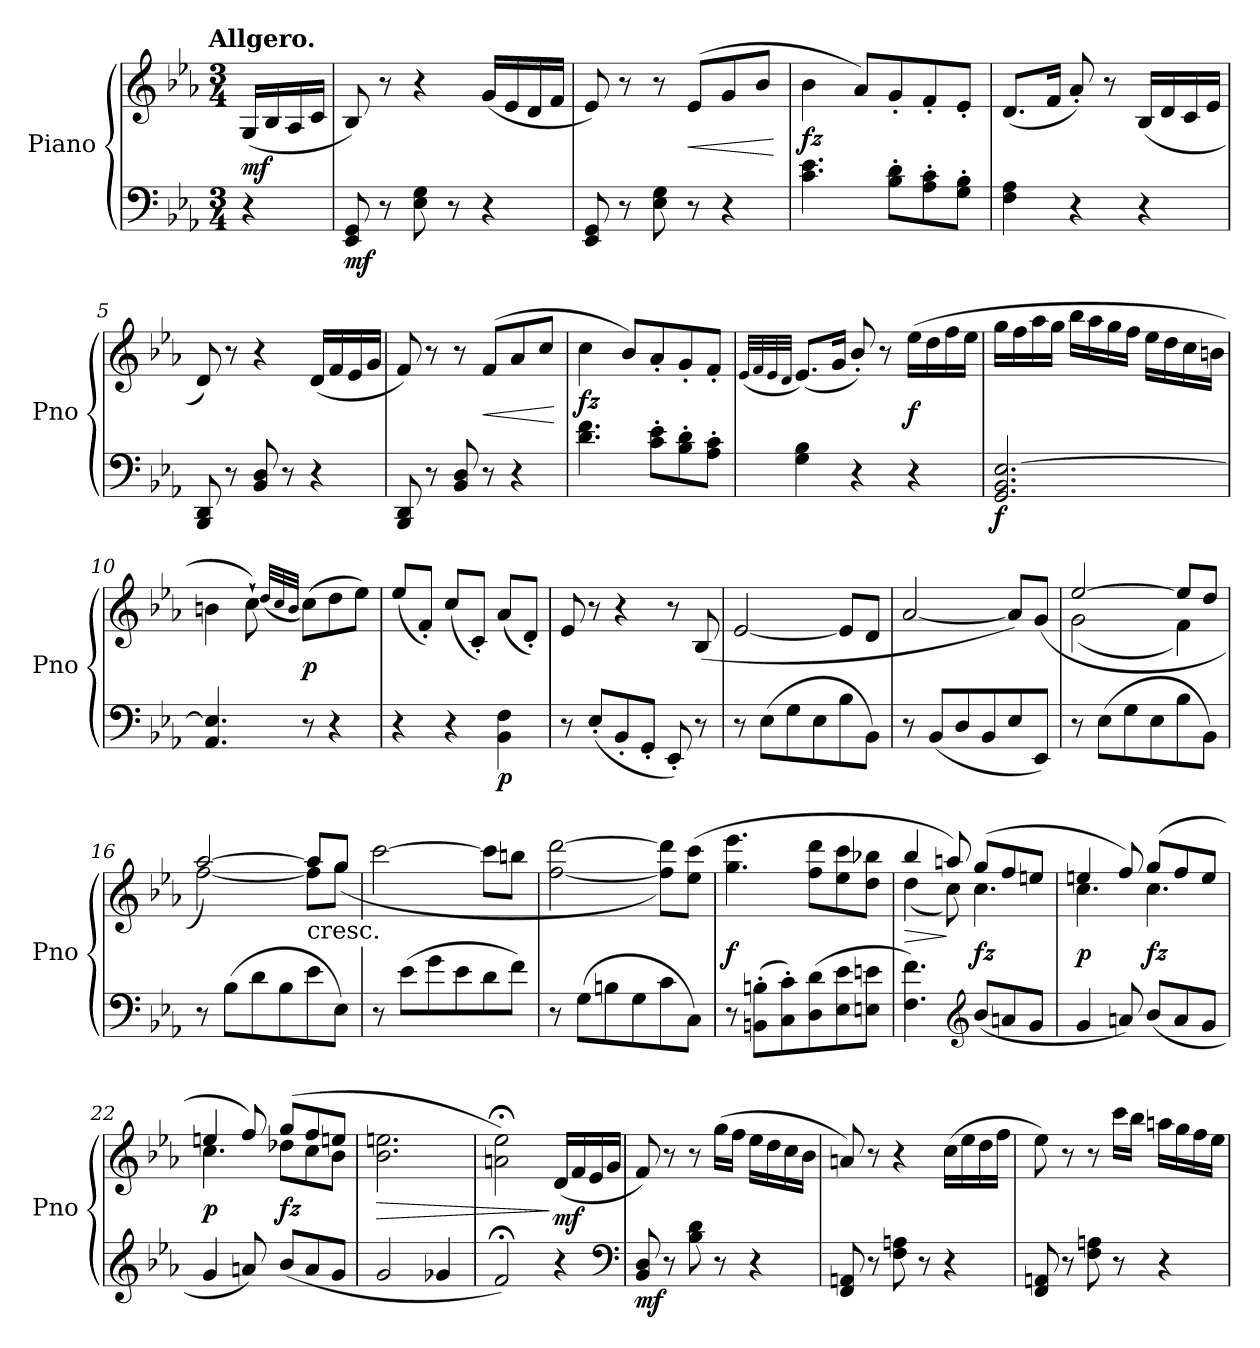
**kern	**kern	**dynam
*part1	*part1	*part1
*staff2	*staff1	*staff1/2
*I"Piano	*	*
*I'Pno	*	*
*clefF4	*clefG2	*
*k[b-e-a-]	*k[b-e-a-]	*
*E-:	*E-:	*
!!LO:TX:omd:t=Allgero.
*M3/4	*M3/4	*
*MM138	*MM138	*
=	=	=
4r	(16GLL	mf
.	16B-	.
.	16A-	.
.	16cJJ	.
=1	=1	=1
!	!	!LO:DY:b=2
8EE- 8GG	8B-)	mf
8r	8r	.
8E- 8G	4r	.
8r	.	.
4r	(16gLL	.
.	16e-	.
.	16d	.
.	16fJJ	.
=2	=2	=2
8EE- 8GG	8e-)	.
8r	8r	.
8E- 8G	8r	.
8r	(8e-L	<
4r	8g	.
.	8b-J	.
.	.	[
=3	=3	=3
4.c 4.e-	4b-	fz
.	8a-L)	.
8B-' 8d'L	8g'	.
8A-' 8c'	8f'	.
8G' 8B-'J	8e-'J	.
=4	=4	=4
4F 4A-	(8.dL	.
.	16fJk	.
4r	8a-')	.
.	8r	.
4r	(16B-LL	.
.	16d	.
.	16c	.
.	16e-JJ	.
!!LO:LB:g=z
=5	=5	=5
8BBB- 8DD	8d)	.
8r	8r	.
8BB- 8D	4r	.
8r	.	.
4r	(16dLL	.
.	16f	.
.	16e-	.
.	16gJJ	.
=6	=6	=6
8BBB- 8DD	8f)	.
8r	8r	.
8BB- 8D	8r	.
8r	(8fL	<
4r	8a-	.
.	8ccJ	.
.	.	[
=7	=7	=7
4.d 4.f	4cc	fz
.	8b-L)	.
8c' 8e-'L	8a-'	.
8B-' 8d'	8g'	.
8A-' 8c'J	8f'J	.
=8	=8	=8
.	(32qqe-LLL	.
.	32qqf	.
.	32qqe-	.
.	32qqdJJJ	.
4G 4B-	(8.e-L)	.
.	16gJk	.
4r	8b-'/)	.
.	8r	.
4r	(16ee-LL	f
.	16dd	.
.	16ff	.
.	16ee-JJ	.
=9	=9	=9
!	!	!LO:DY:b=2
2.GG 2.BB- [2.E-	16ggLL	f
.	16ff	.
.	16aa-	.
.	16ggJJ	.
.	16bb-LL	.
.	16aa-	.
.	16gg	.
.	16ffJJ	.
.	16ee-LL	.
.	16dd	.
.	16cc	.
.	16bnJJ	.
!!LO:LB:g=z
=10	=10	=10
4.AA- 4.E-]	4bn	.
.	8cc`)	.
.	(32qqddLLL	.
.	32qqcc	.
.	32qqbJJJ	.
8r	(8ccL)	p
4r	8dd	.
.	8ee-J)	.
=11	=11	=11
4r	(8ee-/L	.
.	8f'/J)	.
4r	(8ccL	.
.	8c'J)	.
!	!	!LO:DY:b=2
4BB- 4F	(8a-L	p
.	8d'J)	.
=12	=12	=12
8r	8e-	.
(8E-'L	8r	.
8BB-'	4r	.
8GG'J	.	.
8EE-')	8r	.
8r	(8B-	.
=13	=13	=13
8r	[2e-	.
(8E-L	.	.
8G	.	.
8E-	.	.
8B-	8e-L]	.
8BB-J)	8dJ	.
=14	=14	=14
8r	[2a-	.
(8BB-L	.	.
8D	.	.
8BB-	.	.
8E-	8a-L])	.
8EE-J)	(>8gJ	.
=15	=15	=15
*	*^	*
8r	[2ee-	(2g	.
(8E-L	.	.	.
8G	.	.	.
8E-	.	.	.
8B-	8ee-L]	4f)	.
8BB-J)	8ddJ	.	.
!!LO:LB:g=z	!!
=16	=16	=16	=16
8r	[2aa-)	[2ff	.
(8B-L	.	.	.
8d	.	.	.
8B-	.	.	.
!	!LO:TX:c:t=cresc.	!	!
8e-	8aa-L]	8ffL]	.
8E-J)	8ggJ	(8ggJ	.
*	*v	*v	*
=17	=17	=17
8r	[2ccc	.
(8e-L	.	.
8g	.	.
8e-	.	.
8d	8cccL]	.
8fJ)	8bbnJ	.
=18	=18	=18
8r	[2ff [2ddd	.
(8GL	.	.
8Bn	.	.
8G	.	.
8c	8ff] 8ddd]L)	.
8CJ)	(8ee- 8cccJ	.
=19	=19	=19
8r	4.gg 4.eee-	f
(8BBn' 8Bn'L	.	.
8C' 8c')	.	.
(8D 8d	8ff 8dddL	.
8E- 8e-	8ee- 8ccc	.
8En 8enJ	8dd 8bb-XJ	.
=20	=20	=20
*	*^	*
4.F 4.f)	4bb-	(4dd	>
.	8aan)	8cc)	]
*clefG2	*	*	*
(8b-L	(8ggL	4.cc	fz
8an	8ff	.	.
8gJ	8eenJ	.	.
=21	=21	=21	=21
4g	4een	4.cc	p
8an)	8ff)	.	.
(8b-L	(8ggL	4.cc	fz
8a	8ff	.	.
8gJ	8eeJ	.	.
!!LO:LB:g=z	!!
=22	=22	=22	=22
4g	4een	4.cc	p
8an)	8ff)	.	.
(8b-L	(8ggL	8dd-XL	fz
8a	8ff	8cc	.
8gJ	8eenJ	8b-J	.
*	*v	*v	*
=23	=23	=23
2g	2.b- 2.een	>
4g-X	.	.
=24	=24	=24
2f;<)	2an;< 2ee-;<)	.
4r	(16dLL	] mf
.	16f	.
.	16e-	.
.	16gJJ	.
*clefF4	*	*
=25	=25	=25
!	!	!LO:DY:b=2
8BB- 8D	8f)	mf
8r	8r	.
8B- 8d	8r	.
8r	(16ggLL	.
.	16ffJJ	.
4r	16ee-LL	.
.	16dd	.
.	16cc	.
.	16b-JJ	.
=26	=26	=26
8FF 8AAn	8an)	.
8r	8r	.
8F 8An	4r	.
8r	.	.
4r	(16ccLL	.
.	16ee-	.
.	16dd	.
.	16ffJJ	.
=27	=27	=27
8FF 8AAn	8ee-)	.
8r	8r	.
8F 8An	8r	.
8r	16cccLL	.
.	16bb-JJ	.
4r	16aanLL	.
.	16gg	.
.	16ff	.
.	16ee-JJ	.
=	=	=
*-	*-	*-
